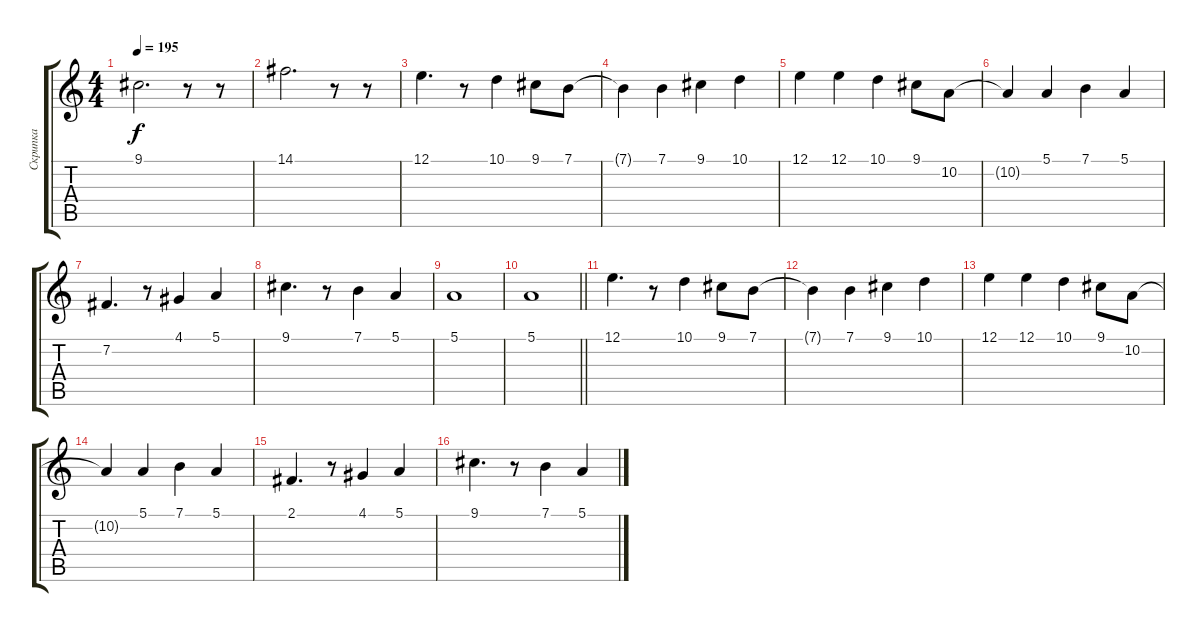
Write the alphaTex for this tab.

\track ("Скрипка" "Скрипка") {instrument viola}
\staff {score tabs}
\tuning (E4 B3 G3 D3 A2 E2) {hide}
\ts (4 4)
\tempo 195
\clef g2
\ks c
9.1.2{d dy f} r.8 r.8 |
14.1.2{d} r.8 r.8 |
12.1.4{d} r.8 10.1.4 9.1.8 7.1.8 |
7.1{t}.4 7.1.4 9.1.4 10.1.4 |
12.1.4 12.1.4 10.1.4 9.1.8 10.2.8 |
10.2{t}.4 5.1.4 7.1.4 5.1.4 |
7.2.4{d} r.8 4.1.4 5.1.4 |
9.1.4{d} r.8 7.1.4 5.1.4 |
5.1.1 |
\barLineRight lightlight
5.1.1 |
\section ("" "")
12.1.4{d} r.8 10.1.4 9.1.8 7.1.8 |
7.1{t}.4 7.1.4 9.1.4 10.1.4 |
12.1.4 12.1.4 10.1.4 9.1.8 10.2.8 |
10.2{t}.4 5.1.4 7.1.4 5.1.4 |
2.1.4{d} r.8 4.1.4 5.1.4 |
9.1.4{d} r.8 7.1.4 5.1.4
